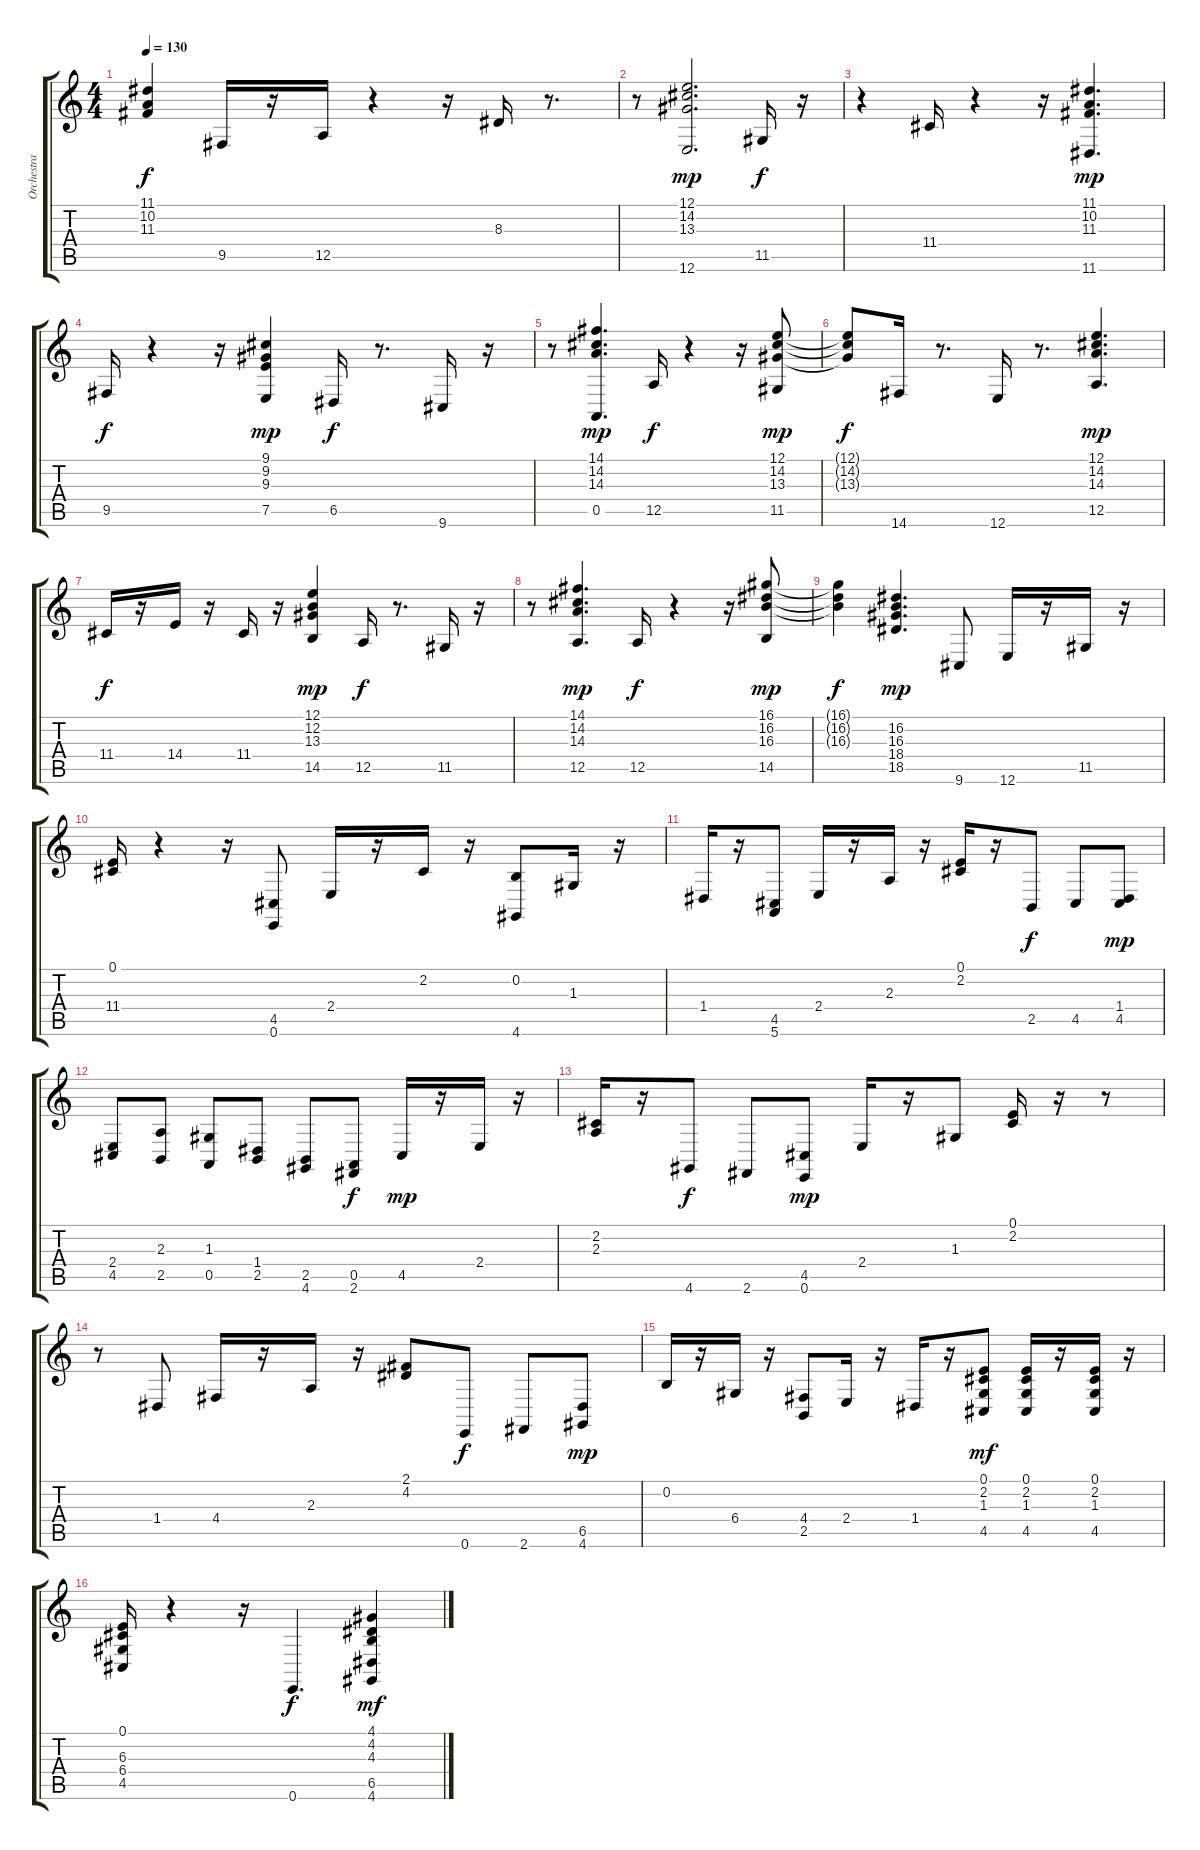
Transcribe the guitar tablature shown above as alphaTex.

\track ("Orchestra" "Orchestra") {instrument stringensemble1}
\staff {score tabs}
\tuning (E4 B3 G3 D3 A2 E2) {hide}
\ts (4 4)
\tempo 130
\clef g2
\ks c
(11.1{t} 10.2{t} 11.3{t}).4{dy f} 9.5.16 r.16 12.5.16 r.4 r.16 8.3.16 r.8{d} |
r.8 (12.1 14.2 13.3 12.6).2{d dy mp} 11.5.16{dy f} r.16 |
r.4 11.4.16 r.4 r.16 (11.1 10.2 11.3 11.6).4{d dy mp} |
9.5.16{dy f} r.4 r.16 (9.1 9.2 9.3 7.5).4{dy mp} 6.5.16{dy f} r.8{d} 9.6.16 r.16 |
r.8 (14.1 14.2 14.3 0.5).4{d dy mp} 12.5.16{dy f} r.4 r.16 (12.1 14.2 13.3 11.5).8{dy mp} |
(12.1{t} 14.2{t} 13.3{t}).8{dy f} 14.6.16 r.8{d} 12.6.16 r.8{d} (12.1 14.2 14.3 12.5).4{d dy mp} |
11.4.16{dy f} r.16 14.4.16 r.16 11.4.16 r.16 (12.1 12.2 13.3 14.5).4{dy mp} 12.5.16{dy f} r.8{d} 11.5.16 r.16 |
r.8 (14.1 14.2 14.3 12.5).4{d dy mp} 12.5.16{dy f} r.4 r.16 (16.1 16.2 16.3 14.5).8{dy mp} |
(16.1{t} 16.2{t} 16.3{t}).4{dy f} (16.2 16.3 18.4 18.5).4{d dy mp} 9.6.8 12.6.16 r.16 11.5.16 r.16 |
(0.1 11.4).16 r.4 r.16 (4.5 0.6).8 2.4.16 r.16 2.2.16 r.16 (0.2 4.6).8 1.3.16 r.16 |
1.4.16 r.16 (4.5 5.6).8 2.4.16 r.16 2.3.16 r.16 (0.1 2.2).16 r.16 2.5.8{dy f} 4.5.8 (1.4 4.5).8{dy mp} |
(2.4 4.5).8 (2.3 2.5).8 (1.3 0.5).8 (1.4 2.5).8 (2.5 4.6).8 (0.5 2.6).8{dy f} 4.5.16{dy mp} r.16 2.4.16 r.16 |
(2.2 2.3).16 r.16 4.6.8{dy f} 2.6.8 (4.5 0.6).8{dy mp} 2.4.16 r.16 1.3.8 (0.1 2.2).16 r.16 r.8 |
r.8 1.4.8 4.4.16 r.16 2.3.16 r.16 (2.1 4.2).8 0.6.8{dy f} 2.6.8 (6.5 4.6).8{dy mp} |
0.2.16 r.16 6.4.16 r.16 (4.4 2.5).8 2.4.16 r.16 1.4.16 r.16 (0.1 2.2 1.3 4.5).8{dy mf} (0.1 2.2 1.3 4.5).16 r.16 (0.1 2.2 1.3 4.5).16 r.16 |
(0.1 6.3 6.4 4.5).16 r.4 r.16 0.6.4{d dy f} (4.1 4.2 4.3 6.5 4.6).4{dy mf}
